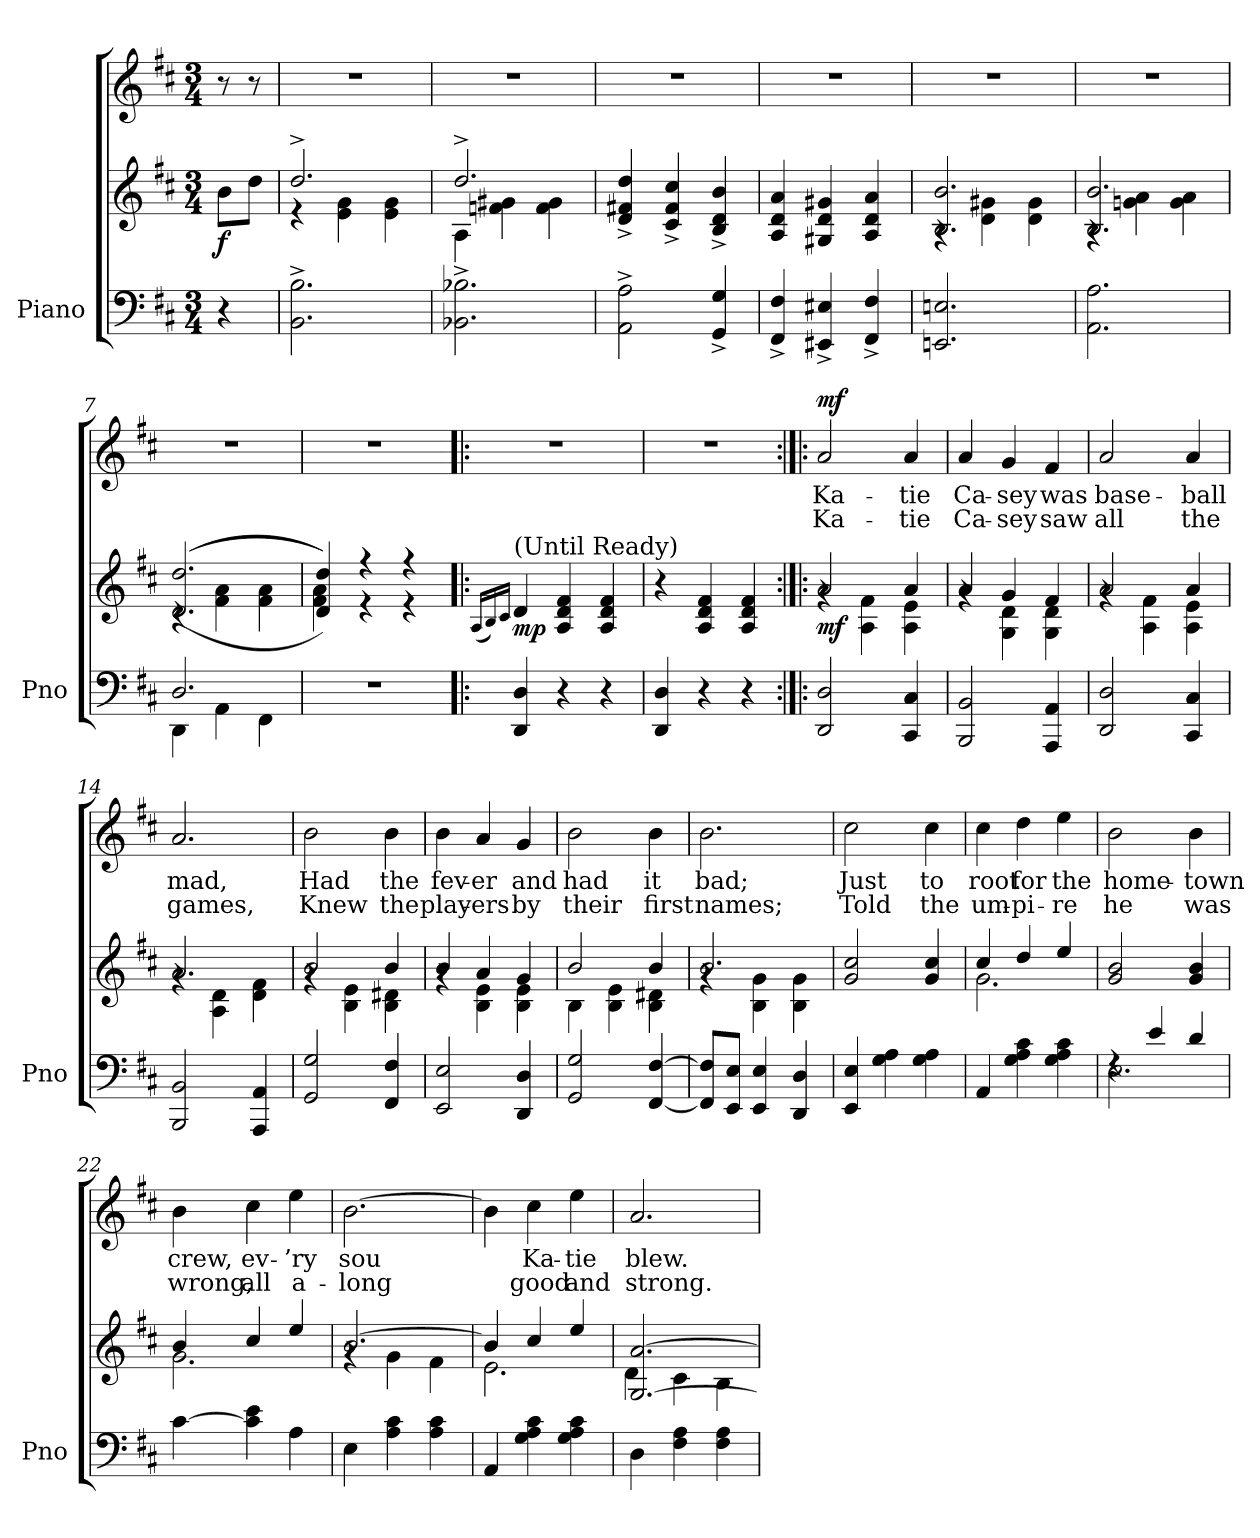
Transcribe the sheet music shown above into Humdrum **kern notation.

**kern	**kern	**dynam	**kern	**text	**text	**dynam
*part2	*part2	*part2	*part1	*part1	*part1	*part1
*staff3	*staff2	*staff2/3	*staff1	*staff1	*staff1	*staff1
*I"Piano	*	*	*	*	*	*
*I'Pno	*	*	*	*	*	*
*clefF4	*clefG2	*	*clefG2	*	*	*
*k[f#c#]	*k[f#c#]	*	*k[f#c#]	*	*	*
*M3/4	*M3/4	*	*M3/4	*	*	*
*MM200	*MM200	*	*MM200	*	*	*
=	=	=	=	=	=	=
!	!	!LO:DY:b	!	!	!	!
4r	8b\L	f	8r	.	.	.
.	8dd\J	.	8r	.	.	.
=1	=1	=1	=1	=1	=1	=1
*	*^	*	*	*	*	*
2.BB\^ 2.B\^	2.dd^/	4r	.	2.r	.	.	.
.	.	4e\ 4g\	.	.	.	.	.
.	.	4e\ 4g\	.	.	.	.	.
=2	=2	=2	=2	=2	=2	=2	=2
2.BB-X\^ 2.B-X\^	2.dd^/	4A\	.	2.r	.	.	.
.	.	4fn\ 4g#X\	.	.	.	.	.
.	.	4f\ 4g#\	.	.	.	.	.
*	*v	*v	*	*	*	*	*
=3	=3	=3	=3	=3	=3	=3
2AA\^ 2A\^	4d/^ 4f#X/^ 4dd/^	.	2.r	.	.	.
.	4c#/^ 4f#/^ 4cc#/^	.	.	.	.	.
4GG/^ 4G/^	4B/^ 4d/^ 4b/^	.	.	.	.	.
=4	=4	=4	=4	=4	=4	=4
4FF#/^ 4F#/^	4A/ 4d/ 4a/	.	2.r	.	.	.
4EE#X/^ 4E#X/^	4G#X/ 4d/ 4g#X/	.	.	.	.	.
4FF#/^ 4F#/^	4A/ 4d/ 4a/	.	.	.	.	.
=5	=5	=5	=5	=5	=5	=5
*	*^	*	*	*	*	*
2.EEn/ 2.En/	2.B/ 2.b/	4rA	.	2.r	.	.	.
.	.	4d\ 4g#X\	.	.	.	.	.
.	.	4d\ 4g#\	.	.	.	.	.
=6	=6	=6	=6	=6	=6	=6	=6
2.AA\ 2.A\	2.B/ 2.b/	4rA	.	2.r	.	.	.
.	.	4gn\ 4a\	.	.	.	.	.
.	.	4g\ 4a\	.	.	.	.	.
=7	=7	=7	=7	=7	=7	=7	=7
*^	*	*	*	*	*	*	*
2.D/	4DD\	(>(>(>2.d/ 2.dd/	4rc	.	2.r	.	.	.
.	4AA\	.	4f#\ 4a\	.	.	.	.	.
.	4FF#\	.	4f#\ 4a\	.	.	.	.	.
*v	*v	*	*	*	*	*	*	*
=8	=8	=8	=8	=8	=8	=8	=8
2.r	4d/ 4dd/)))	4f#\ 4a\	.	2.r	.	.	.
.	4r	4r	.	.	.	.	.
.	4r	4r	.	.	.	.	.
*	*v	*v	*	*	*	*	*
=9!|:	=9!|:	=9!|:	=9!|:	=9!|:	=9!|:	=9!|:
.	(<16qA/LL	.	.	.	.	.
.	16qB/)	.	.	.	.	.
.	16qc#/JJ	.	.	.	.	.
!	!LO:TX:a:t=(Until Ready)	!	!	!	!	!
!	!	!LO:DY:b	!	!	!	!
4DD/ 4D/	4d/	mp	2.r	.	.	.
4r	4A/ 4d/ 4f#/	.	.	.	.	.
4r	4A/ 4d/ 4f#/	.	.	.	.	.
!!LO:LB:g=z
=10	=10	=10	=10	=10	=10	=10
4DD/ 4D/	4r	.	2.r	.	.	.
4r	4A/ 4d/ 4f#/	.	.	.	.	.
4r	4A/ 4d/ 4f#/	.	.	.	.	.
=11:|!|:	=11:|!|:	=11:|!|:	=11:|!|:	=11:|!|:	=11:|!|:	=11:|!|:
*	*^	*	*	*	*	*
!	!	!	!LO:DY:b	!	!LO:LY:b	!LO:LY:b	!LO:DY:b
2DD/ 2D/	2a/	4rg	mf	2a/	Ka-	Ka-	mf
.	.	4A\ 4f#\	.	.	.	.	.
!	!	!	!	!	!LO:LY:b	!LO:LY:b	!
4CC#/ 4C#/	4a/	4A\ 4e\	.	4a/	-tie	-tie	.
=12	=12	=12	=12	=12	=12	=12	=12
!	!	!	!	!	!LO:LY:b	!LO:LY:b	!
2BBB/ 2BB/	4a/	4rg	.	4a/	Ca-	Ca-	.
!	!	!	!	!	!LO:LY:b	!LO:LY:b	!
.	4g/	4G\ 4d\	.	4g/	-sey	-sey	.
!	!	!	!	!	!LO:LY:b	!LO:LY:b	!
4AAA/ 4AA/	4f#/	4G\ 4d\	.	4f#/	was	saw	.
=13	=13	=13	=13	=13	=13	=13	=13
!	!	!	!	!	!LO:LY:b	!LO:LY:b	!
2DD/ 2D/	2a/	4rg	.	2a/	base-	all	.
.	.	4A\ 4f#\	.	.	.	.	.
!	!	!	!	!	!LO:LY:b	!LO:LY:b	!
4CC#/ 4C#/	4a/	4A\ 4e\	.	4a/	-ball	the	.
=14	=14	=14	=14	=14	=14	=14	=14
!	!	!	!	!	!LO:LY:b	!LO:LY:b	!
2BBB/ 2BB/	2.a/	4rg	.	2.a/	mad,	games,	.
.	.	4A\ 4d\	.	.	.	.	.
4AAA/ 4AA/	.	4d\ 4f#\	.	.	.	.	.
=15	=15	=15	=15	=15	=15	=15	=15
!	!	!	!	!	!LO:LY:b	!LO:LY:b	!
2GG/ 2G/	2b/	4rg	.	2b\	Had	Knew	.
.	.	4B\ 4e\	.	.	.	.	.
!	!	!	!	!	!LO:LY:b	!LO:LY:b	!
4FF#/ 4F#/	4b/	4B\ 4d#X\	.	4b\	the	the	.
=16	=16	=16	=16	=16	=16	=16	=16
!	!	!	!	!	!LO:LY:b	!LO:LY:b	!
2EE/ 2E/	4b/	4rg	.	4b\	fev-	play-	.
!	!	!	!	!	!LO:LY:b	!LO:LY:b	!
.	4a/	4B\ 4e\	.	4a/	-er	-ers	.
!	!	!	!	!	!LO:LY:b	!LO:LY:b	!
4DD/ 4D/	4g/	4B\ 4e\	.	4g/	and	by	.
=17	=17	=17	=17	=17	=17	=17	=17
!	!	!	!	!	!LO:LY:b	!LO:LY:b	!
2GG/ 2G/	2b/	4B\	.	2b\	had	their	.
.	.	4B\ 4e\	.	.	.	.	.
!	!	!	!	!	!LO:LY:b	!LO:LY:b	!
[4FF#/ [4F#/	4b/	4B\ 4d#X\	.	4b\	it	first	.
!!LO:LB:g=z
=18	=18	=18	=18	=18	=18	=18	=18
!	!	!	!	!	!LO:LY:b	!LO:LY:b	!
8FF#/] 8F#/]L	2.b/	4rg	.	2.b\	bad;	names;	.
8EE/ 8E/J	.	.	.	.	.	.	.
4EE/ 4E/	.	4B\ 4g\	.	.	.	.	.
4DD/ 4D/	.	4B\ 4g\	.	.	.	.	.
=19	=19	=19	=19	=19	=19	=19	=19
!	!	!	!	!	!LO:LY:b	!LO:LY:b	!
*	*v	*v	*	*	*	*	*
4EE/ 4E/	2g/ 2cc#/	.	2cc#\	Just	Told	.
4G\ 4A\	.	.	.	.	.	.
!	!	!	!	!LO:LY:b	!LO:LY:b	!
4G\ 4A\	4g/ 4cc#/	.	4cc#\	to	the	.
=20	=20	=20	=20	=20	=20	=20
*	*^	*	*	*	*	*
!	!	!	!	!	!LO:LY:b	!LO:LY:b	!
4AA/	4cc#/	2.g\	.	4cc#\	root	um-	.
!	!	!	!	!	!LO:LY:b	!LO:LY:b	!
4G\ 4A\ 4c#\	4dd/	.	.	4dd\	for	-pi-	.
!	!	!	!	!	!LO:LY:b	!LO:LY:b	!
4G\ 4A\ 4c#\	4ee/	.	.	4ee\	the	-re	.
*	*v	*v	*	*	*	*	*
=21	=21	=21	=21	=21	=21	=21
*^	*	*	*	*	*	*
!	!	!	!	!	!LO:LY:b	!LO:LY:b	!
4rF	2.E\	2g/ 2b/	.	2b\	home-	he	.
4e/	.	.	.	.	.	.	.
!	!	!	!	!	!LO:LY:b	!LO:LY:b	!
4d/	.	4g/ 4b/	.	4b\	-town	was	.
*v	*v	*	*	*	*	*	*
=22	=22	=22	=22	=22	=22	=22
*	*^	*	*	*	*	*
!	!	!	!	!	!LO:LY:b	!LO:LY:b	!
[4c#\	4b/	2.g\	.	4b\	crew,	wrong,	.
!	!	!	!	!	!LO:LY:b	!LO:LY:b	!
4c#\] 4e\	4cc#/	.	.	4cc#\	ev-	all	.
!	!	!	!	!	!LO:LY:b	!LO:LY:b	!
4A\	4ee/	.	.	4ee\	-’ry	a-	.
=23	=23	=23	=23	=23	=23	=23	=23
!	!	!	!	!	!LO:LY:b	!LO:LY:b	!
4E\	[2.b/	4rg	.	[2.b\	sou	-long	.
4A\ 4c#\	.	4g\	.	.	.	.	.
4A\ 4c#\	.	4f#\	.	.	.	.	.
=24	=24	=24	=24	=24	=24	=24	=24
4AA/	4b/]	2.e\	.	4b\]	.	.	.
!	!	!	!	!	!LO:LY:b	!LO:LY:b	!
4G\ 4A\ 4c#\	4cc#/	.	.	4cc#\	Ka-	good	.
!	!	!	!	!	!LO:LY:b	!LO:LY:b	!
4G\ 4A\ 4c#\	4ee/	.	.	4ee\	-tie	and	.
=25	=25	=25	=25	=25	=25	=25	=25
!	!	!	!	!	!LO:LY:b	!LO:LY:b	!
4D\	[2.G/ [2.a/	4d\	.	2.a/	blew.	strong.	.
4F#\ 4A\	.	4c#\	.	.	.	.	.
4F#\ 4A\	.	4B\	.	.	.	.	.
*	*v	*v	*	*	*	*	*
=	=	=	=	=	=	=
*-	*-	*-	*-	*-	*-	*-
